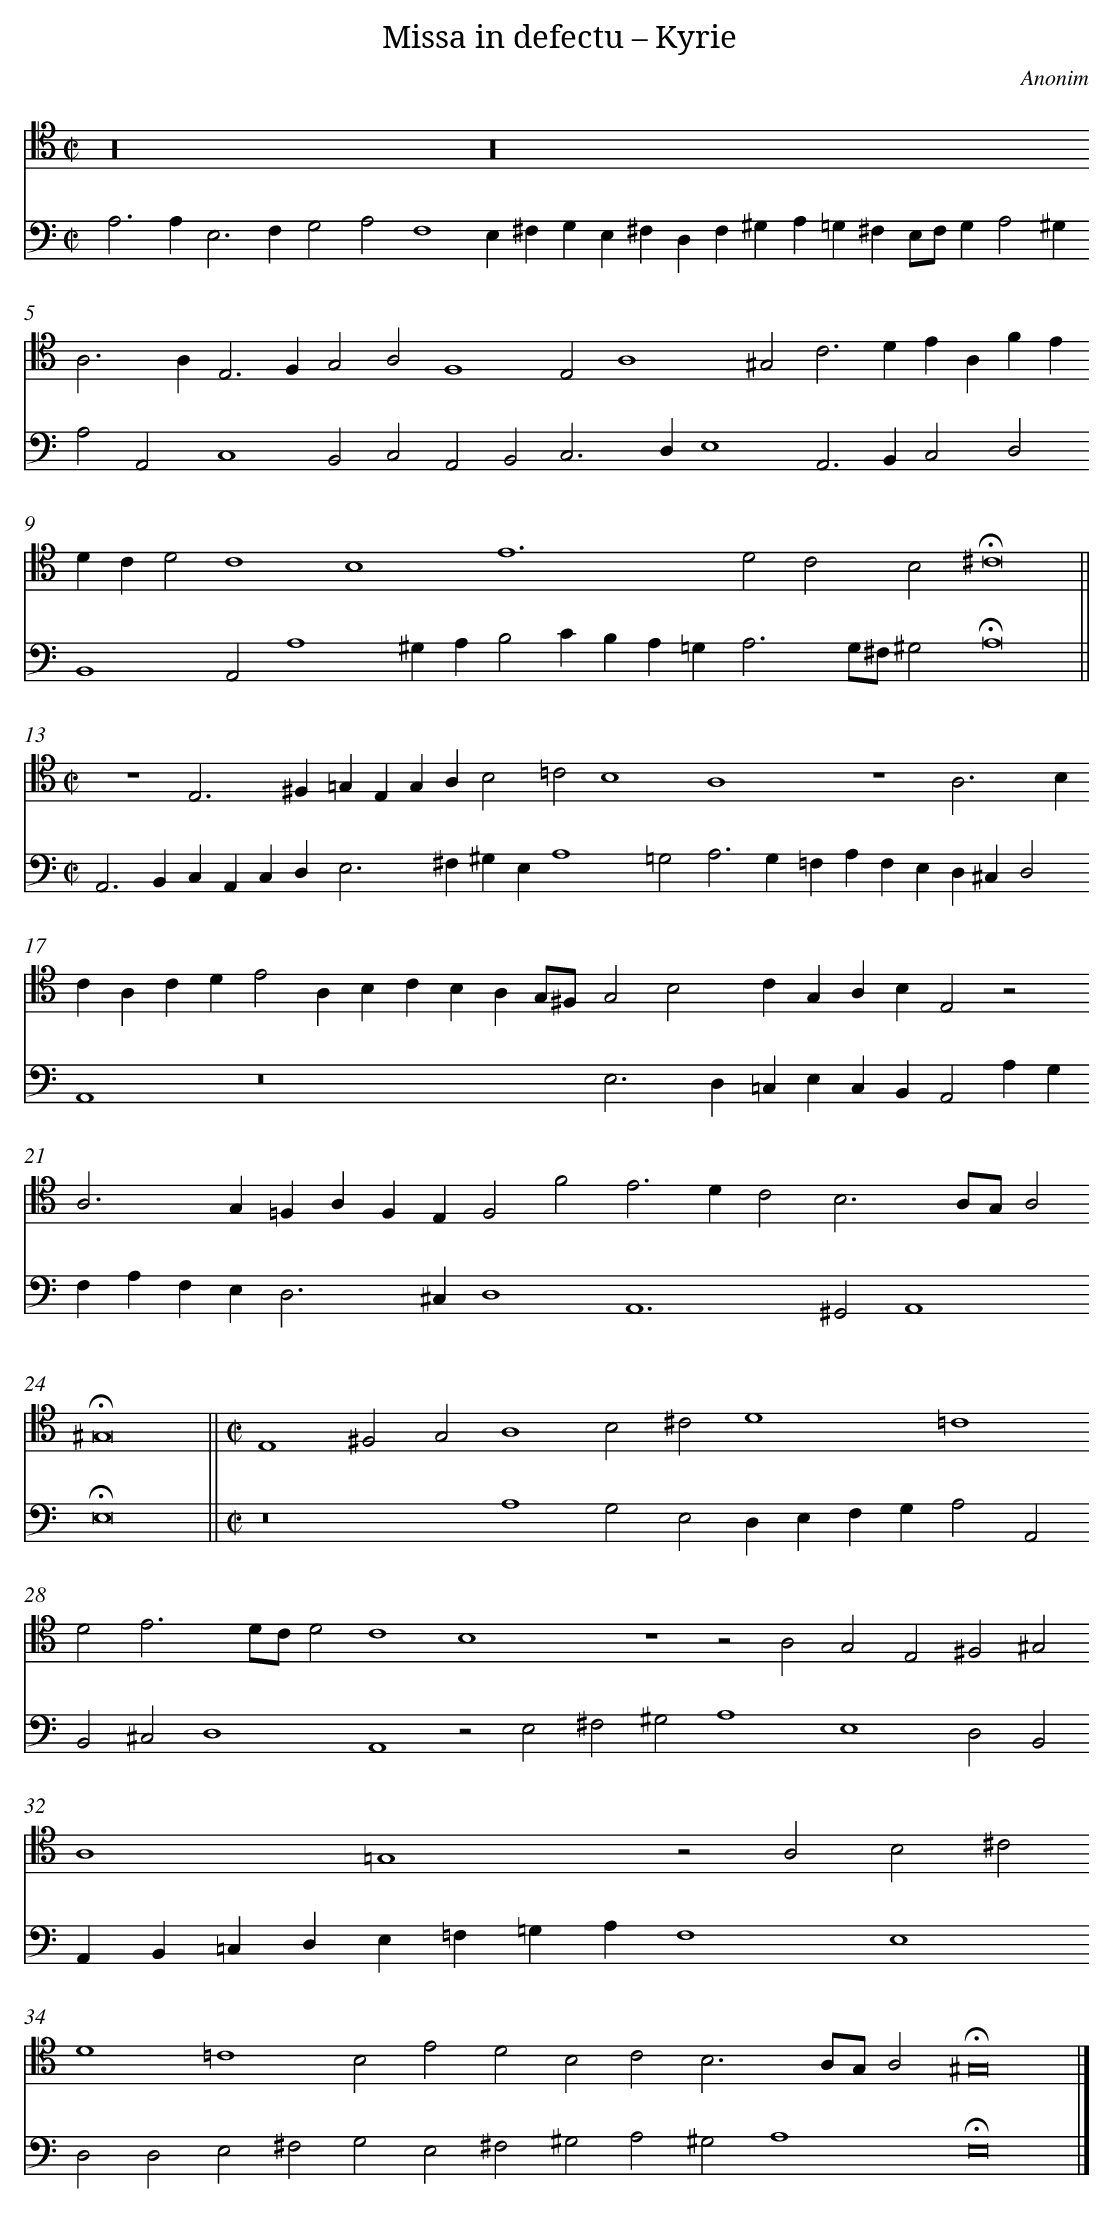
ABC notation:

X:1
T: Missa in defectu – Kyrie
C: Anonim
L: 1/4
M: C|
V: 1
V: 2 clef=tenor
V: 3 clef=bass
K: C
[V:1] x8 [|]
[V:2] z16 [|]
[V:3] A,2>A,2E,3F, [|]
[V:1] x8 [|]
[V:2]  [|]
[V:3] G,2A,2F,4 [|]
[V:1] x8 [|]
[V:2] z16 [|]
[V:3] E,^F,G,E,^F,D,F,^G, [|]
[V:1] x8 [|]
[V:2]  [|]
[V:3] A,=G,^F,E,/F,/G,A,2^G, [|]
[V:1] x8 [|]
[V:2] A,2>A,2E,3F, [|]
[V:3] A,2A,,2C,4 [|]
[V:1] x8 [|]
[V:2] G,2A,2F,4 [|]
[V:3] B,,2C,2A,,2B,,2 [|]
[V:1] x8 [|]
[V:2] E,2A,4^G,2 [|]
[V:3] C,2>D,2E,4 [|]
[V:1] x8 [|]
[V:2] C2>D2EA,FE [|]
[V:3] A,,2>B,,2C,2D,2 [|]
[V:1] x8 [|]
[V:2] DCD2C4 [|]
[V:3] B,,4A,,2A,4 [|]
[V:1] x8 [|]
[V:2] B,4E6 [|]
[V:3] ^G,A,B,2CB, [|]
[V:1] x8 [|]
[V:2] D2C2B,2 [|]
[V:3] A,=G,2<A,2G,/^F,/^G,2 [|]
[V:1] x8 ||
[V:2] !fermata!^C8 ||
[V:3] !fermata!A,8 ||
[V:1] x8 [|]
[V:2] [M:C|]z4E,3^F, [|]
[V:3] [M:C|]A,,2>B,,2C,A,,C,D, [|]
[V:1] x8 [|]
[V:2] =G,E,G,A,B,2=C2 [|]
[V:3] E,2>^F,2^G,E,A,4 [|]
[V:1] x8 [|]
[V:2] B,4A,4 [|]
[V:3] =G,2A,3G, [|]
[V:1] x8 [|]
[V:2] z4A,3B, [|]
[V:3] =F,A,F,E,D,^C,D,2 [|]
[V:1] x8 [|]
[V:2] CA,CDE2A,B, [|]
[V:3] A,,4z8 [|]
[V:1] x8 [|]
[V:2] CB,A,G,/^F,/G,2B,2 [|]
[V:3] E,3D, [|]
[V:1] x8 [|]
[V:2] CG,A,B,E,2z2 [|]
[V:3] =C,E,C,B,,A,,2A,G, [|]
[V:1] x8 [|]
[V:2] A,2>G,2=F,A,F,E, [|]
[V:3] F,A,F,E,2<D,2^C, [|]
[V:1] x8 [|]
[V:2] F,2F2E3D [|]
[V:3] D,4A,,6 [|]
[V:1] x8 [|]
[V:2] C2B,3A,/G,/A,2 [|]
[V:3] ^G,,2A,,4 [|]
[V:1] x8 ||
[V:2] !fermata!^G,8 ||
[V:3] !fermata!E,8 ||
[V:1] x8 [|]
[V:2] [M:C|]E,4^F,2G,2 [|]
[V:3] [M:C|]z8 [|]
[V:1] x8 [|]
[V:2] A,4B,2^C2 [|]
[V:3] A,4G,2E,2 [|]
[V:1] x8 [|]
[V:2] D4=C4 [|]
[V:3] D,E,F,G,A,2A,,2 [|]
[V:1] x8 [|]
[V:2] D2E3D/C/D2 [|]
[V:3] B,,2^C,2D,4 [|]
[V:1] x8 [|]
[V:2] C4B,4 [|]
[V:3] A,,4z2E,2 [|]
[V:1] x8 [|]
[V:2] z4z2A,2 [|]
[V:3] ^F,2^G,2A,4 [|]
[V:1] x8 [|]
[V:2] G,2E,2^F,2^G,2 [|]
[V:3] E,4D,2B,,2 [|]
[V:1] x8 [|]
[V:2] A,4=G,4 [|]
[V:3] A,,B,,=C,D,E,=F,=G,A, [|]
[V:1] x8 [|]
[V:2] z2A,2B,2^C2 [|]
[V:3] F,4E,4 [|]
[V:1] x8 [|]
[V:2] D4=C4 [|]
[V:3] D,2D,2E,2^F,2 [|]
[V:1] x8 [|]
[V:2] B,2E2D2B,2 [|]
[V:3] G,2E,2^F,2^G,2 [|]
[V:1] x8 [|]
[V:2] C2B,3A,/G,/A,2 [|]
[V:3] A,2^G,2A,4 [|]
[V:1] x8 |]
[V:2] !fermata!^G,8 |]
[V:3] !fermata!E,8 |]
